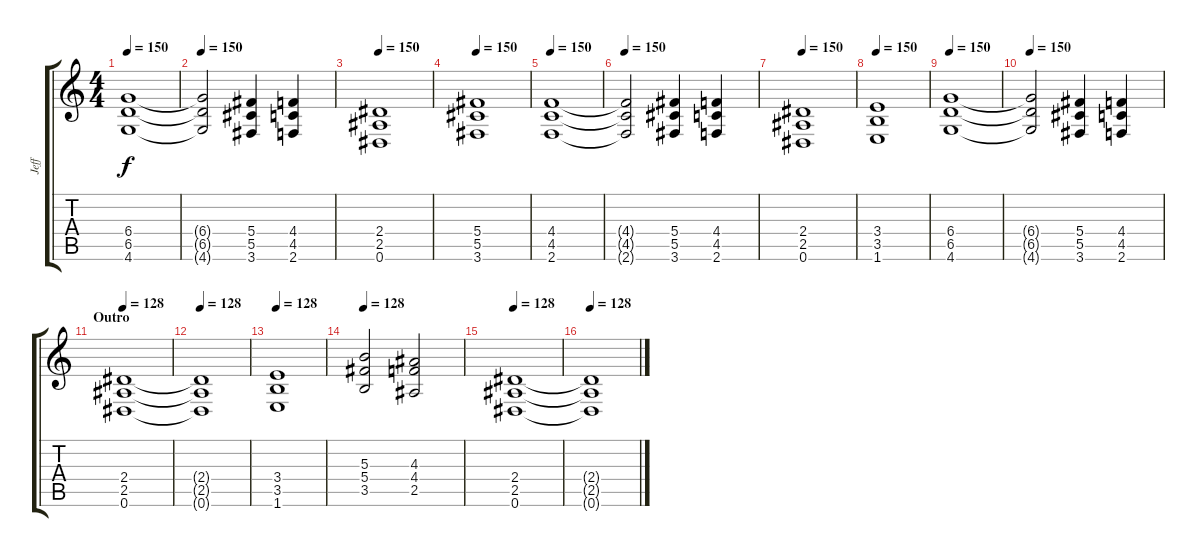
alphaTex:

\track ("Jeff" "Jeff") {instrument distortionguitar}
\staff {score tabs}
\tuning (Eb4 Bb3 Gb3 Db3 Ab2 Eb2) {hide}
\ts (4 4)
\tempo 150
\clef g2
\ks c
(6.4 6.5 4.6).1{dy f} |
\tempo 150
(6.4{t} 6.5{t} 4.6{t}).2 (5.4 5.5 3.6).4 (4.4 4.5 2.6).4 |
\tempo 150
(2.4 2.5 0.6).1 |
\tempo 150
(5.4 5.5 3.6).1 |
\tempo 150
(4.4 4.5 2.6).1 |
\tempo 150
(4.4{t} 4.5{t} 2.6{t}).2 (5.4 5.5 3.6).4 (4.4 4.5 2.6).4 |
\tempo 150
(2.4 2.5 0.6).1 |
\tempo 150
(3.4 3.5 1.6).1 |
\tempo 150
(6.4 6.5 4.6).1 |
\tempo 150
(6.4{t} 6.5{t} 4.6{t}).2 (5.4 5.5 3.6).4 (4.4 4.5 2.6).4 |
\section ("" "Outro")
\tempo 128
(2.4 2.5 0.6).1 |
\tempo 128
(2.4{t} 2.5{t} 0.6{t}).1 |
\tempo 128
(3.4 3.5 1.6).1 |
\tempo 128
(5.3 5.4 3.5).2 (4.3 4.4 2.5).2 |
\tempo 128
(2.4 2.5 0.6).1 |
\tempo 128
(2.4{t} 2.5{t} 0.6{t}).1
